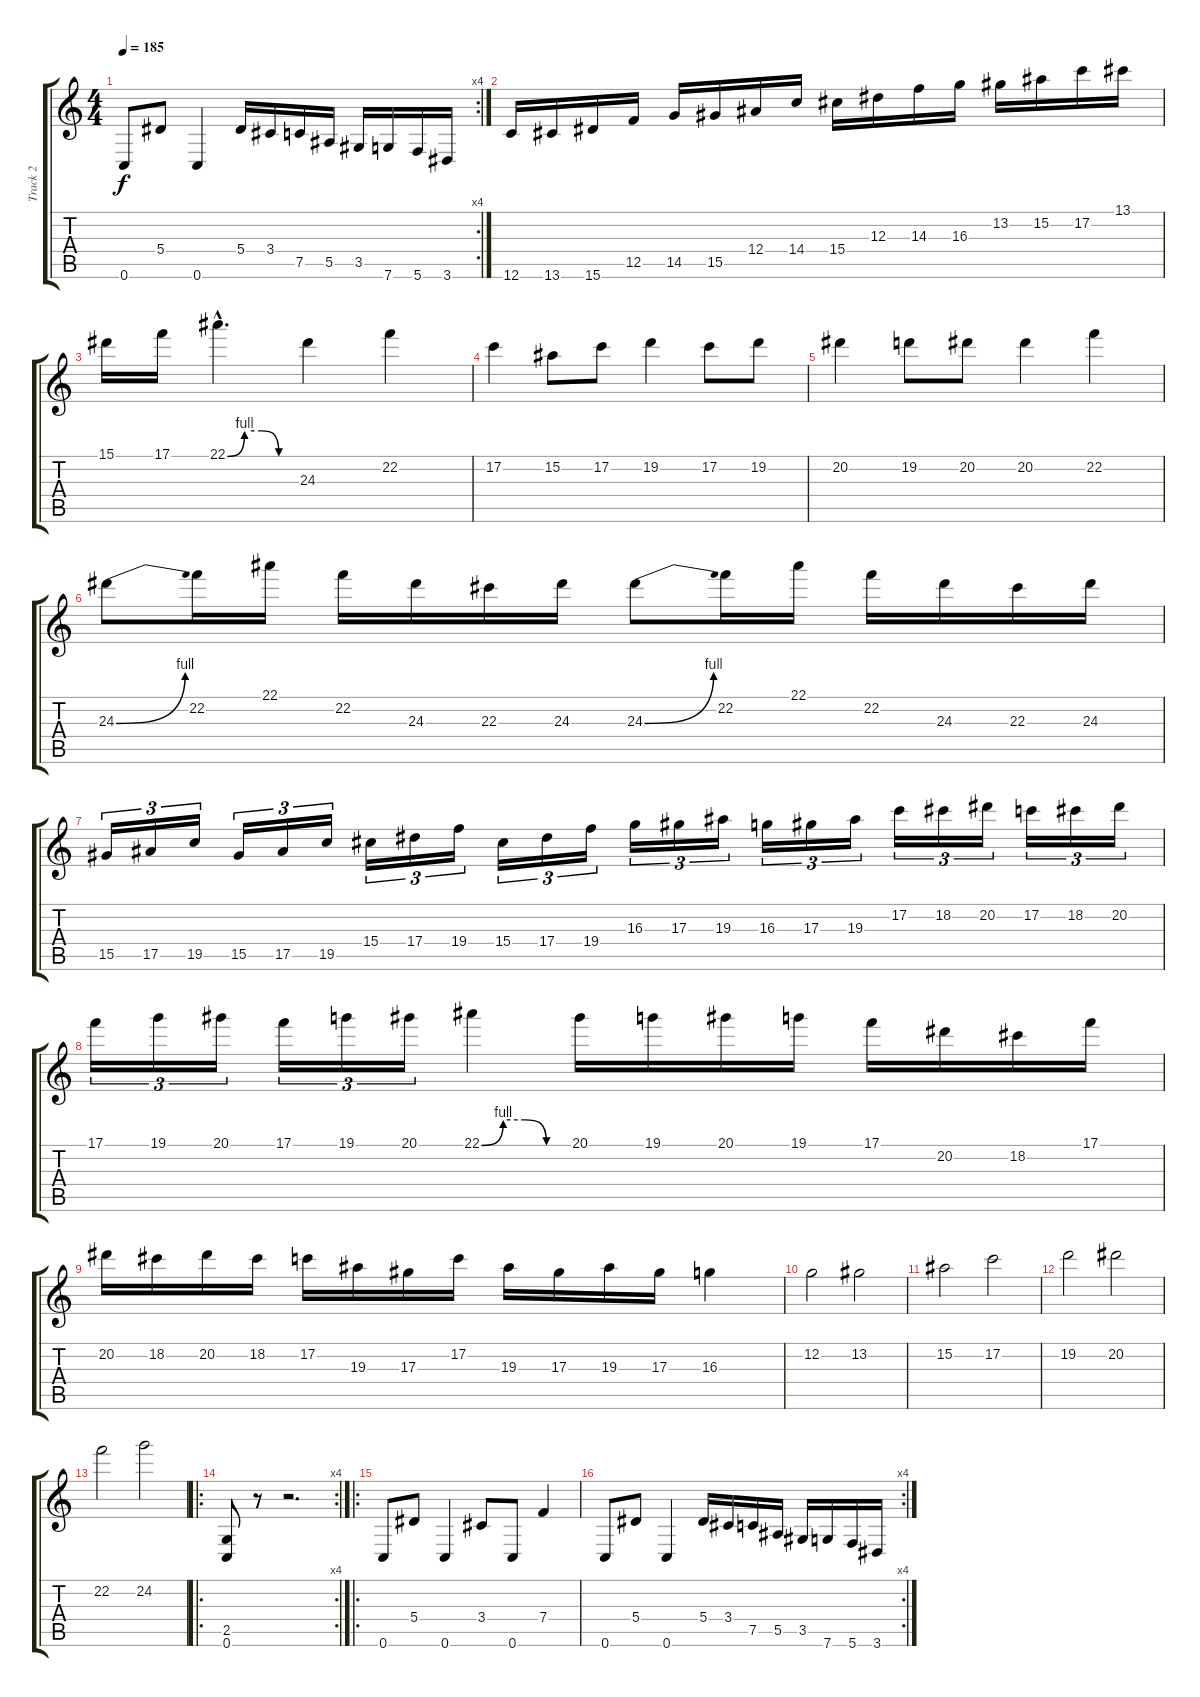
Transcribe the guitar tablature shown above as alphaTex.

\track ("Track 2" "Track 2") {instrument distortionguitar}
\staff {score tabs}
\tuning (C4 G3 Eb3 Bb2 F2 C2) {hide}
\rc 4
\ts (4 4)
\tempo 185
\clef g2
\ks c
0.6.8{dy f} 5.4.8 0.6.4 5.4.16 3.4.16 7.5.16 5.5.16 3.5.16 7.6.16 5.6.16 3.6.16 |
12.6.16{volume 16 instrument overdrivenguitar} 13.6.16 15.6.16 12.5.16 14.5.16 15.5.16 12.4.16 14.4.16 15.4.16 12.3.16 14.3.16 16.3.16 13.2.16 15.2.16 17.2.16 13.1.16 |
15.1.16 17.1.16 22.1{be (custom 0 0 15 4 30 4 45 0 60 0) hac}.4{d} 24.3.4 22.2.4 |
17.2.4 15.2.8 17.2.8 19.2.4 17.2.8 19.2.8 |
20.2.4 19.2.8 20.2.8 20.2.4 22.2.4 |
24.3{be (bend 0 0 60 4)}.8 22.2.16 22.1.16 22.2.16 24.3.16 22.3.16 24.3.16 24.3{be (bend 0 0 60 4)}.8 22.2.16 22.1.16 22.2.16 24.3.16 22.3.16 24.3.16 |
15.5.16{tu (3 2)} 17.5.16{tu (3 2)} 19.5.16{tu (3 2)} 15.5.16{tu (3 2)} 17.5.16{tu (3 2)} 19.5.16{tu (3 2)} 15.4.16{tu (3 2)} 17.4.16{tu (3 2)} 19.4.16{tu (3 2)} 15.4.16{tu (3 2)} 17.4.16{tu (3 2)} 19.4.16{tu (3 2)} 16.3.16{tu (3 2)} 17.3.16{tu (3 2)} 19.3.16{tu (3 2)} 16.3.16{tu (3 2)} 17.3.16{tu (3 2)} 19.3.16{tu (3 2)} 17.2.16{tu (3 2)} 18.2.16{tu (3 2)} 20.2.16{tu (3 2)} 17.2.16{tu (3 2)} 18.2.16{tu (3 2)} 20.2.16{tu (3 2)} |
17.1.16{tu (3 2)} 19.1.16{tu (3 2)} 20.1.16{tu (3 2)} 17.1.16{tu (3 2)} 19.1.16{tu (3 2)} 20.1.16{tu (3 2)} 22.1{be (custom 0 0 15 4 30 4 45 0 60 0)}.4 20.1.16 19.1.16 20.1.16 19.1.16 17.1.16 20.2.16 18.2.16 17.1.16 |
20.2.16 18.2.16 20.2.16 18.2.16 17.2.16 19.3.16 17.3.16 17.2.16 19.3.16 17.3.16 19.3.16 17.3.16 16.3.4 |
12.2.2 13.2.2 |
15.2.2 17.2.2 |
19.2.2 20.2.2 |
22.2.2 24.2.2 |
\ro
\rc 4
(2.5 0.6).8{volume 13 instrument distortionguitar} r.8 r.2{d} |
\ro
0.6.8 5.4.8 0.6.4 3.4.8 0.6.8 7.4.4 |
\rc 4
0.6.8 5.4.8 0.6.4 5.4.16 3.4.16 7.5.16 5.5.16 3.5.16 7.6.16 5.6.16 3.6.16
